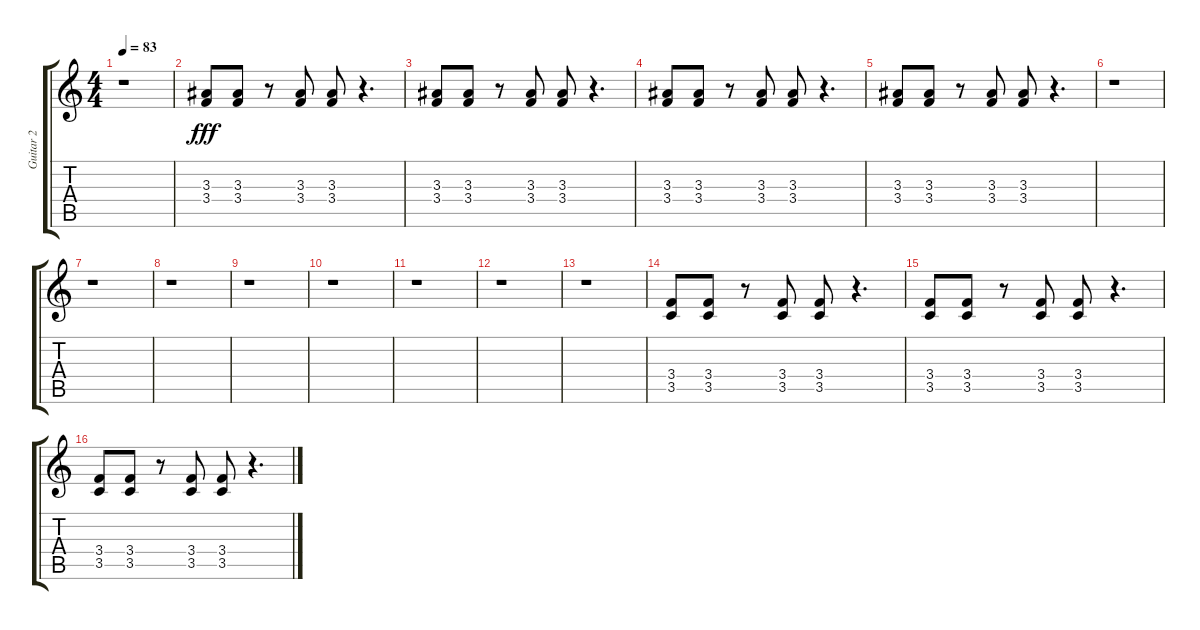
\track ("Guitar 2" "Guitar 2") {instrument overdrivenguitar}
\staff {score tabs}
\tuning (E4 B3 G3 D3 A2 E2) {hide}
\ts (4 4)
\tempo 83
\clef g2
\ks c
r.1{dy fff} |
(3.3 3.4).8 (3.3 3.4).8 r.8 (3.3 3.4).8 (3.3 3.4).8 r.4{d} |
(3.3 3.4).8 (3.3 3.4).8 r.8 (3.3 3.4).8 (3.3 3.4).8 r.4{d} |
(3.3 3.4).8 (3.3 3.4).8 r.8 (3.3 3.4).8 (3.3 3.4).8 r.4{d} |
(3.3 3.4).8 (3.3 3.4).8 r.8 (3.3 3.4).8 (3.3 3.4).8 r.4{d} |
r.1 |
r.1 |
r.1 |
r.1 |
r.1 |
r.1 |
r.1 |
r.1 |
(3.4 3.5).8 (3.4 3.5).8 r.8 (3.4 3.5).8 (3.4 3.5).8 r.4{d} |
(3.4 3.5).8 (3.4 3.5).8 r.8 (3.4 3.5).8 (3.4 3.5).8 r.4{d} |
(3.4 3.5).8 (3.4 3.5).8 r.8 (3.4 3.5).8 (3.4 3.5).8 r.4{d}
